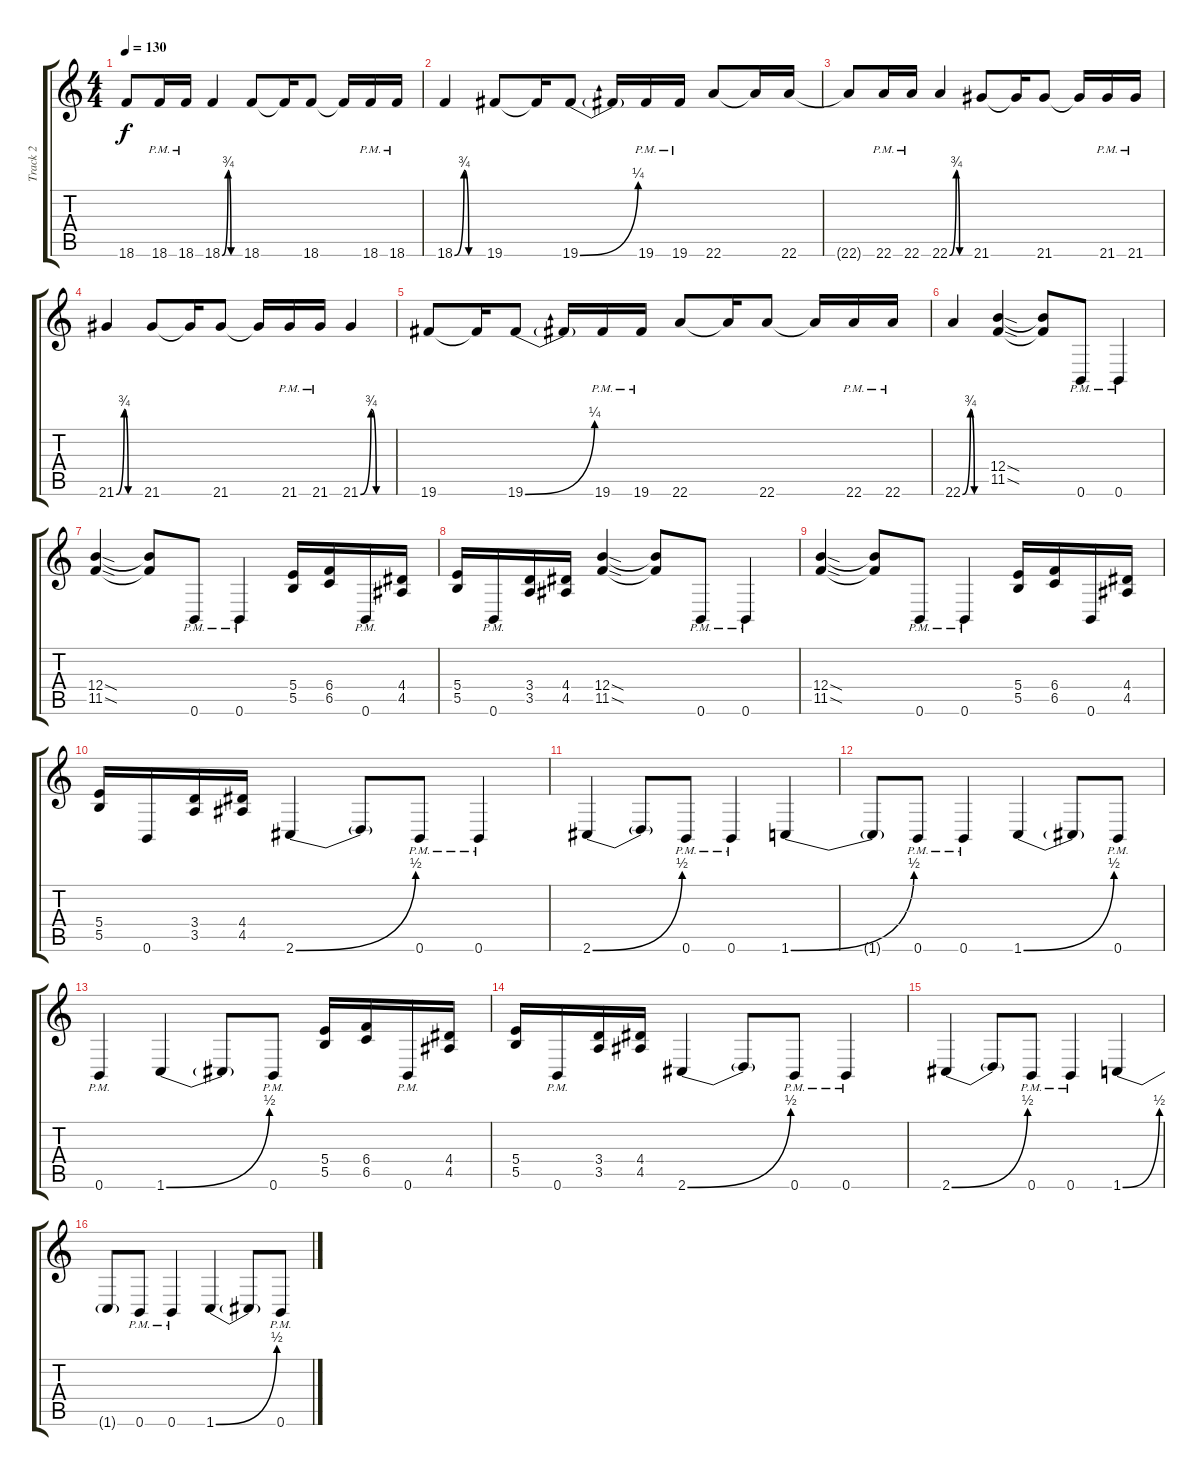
\track ("Track 2" "Track 2") {instrument overdrivenguitar}
\staff {score tabs}
\tuning (Db4 Ab3 E3 B2 Gb2 B1) {hide}
\ts (4 4)
\tempo 130
\clef g2
\ks c
18.6{t}.8{dy f} 18.6{pm}.16 18.6{pm}.16 18.6{be (custom 0 0 20 3 30 0 60 0)}.4 18.6.8 18.6{t}.16 18.6.8 18.6{t}.16 18.6{pm}.16 18.6{pm}.16 |
18.6{be (custom 0 0 20 3 30 0 60 0)}.4 19.6.8 19.6{t}.16 19.6{be (bend 0 0 60 1)}.8 19.6{t}.16 19.6{pm}.16 19.6{pm}.16 22.6.8 22.6{t}.16 22.6.16 |
22.6{t}.8 22.6{pm}.16 22.6{pm}.16 22.6{be (custom 0 0 20 3 30 0 60 0)}.4 21.6.8 21.6{t}.16 21.6.8 21.6{t}.16 21.6{pm}.16 21.6{pm}.16 |
21.6{be (custom 0 0 20 3 30 0 60 0)}.4 21.6.8 21.6{t}.16 21.6.8 21.6{t}.16 21.6{pm}.16 21.6{pm}.16 21.6{be (custom 0 0 20 3 30 0 60 0)}.4 |
19.6.8 19.6{t}.16 19.6{be (bend 0 0 60 1)}.8 19.6{t}.16 19.6{pm}.16 19.6{pm}.16 22.6.8 22.6{t}.16 22.6.8 22.6{t}.16 22.6{pm}.16 22.6{pm}.16 |
22.6{be (custom 0 0 20 3 30 0 60 0)}.4 (12.4{sod} 11.5{sod}).4 (12.4{t} 11.5{t}).8 0.6{pm}.8 0.6{pm}.4 |
(12.4{sod} 11.5{sod}).4 (12.4{t} 11.5{t}).8 0.6{pm}.8 0.6{pm}.4 (5.4 5.5).16 (6.4 6.5).16 0.6{pm}.16 (4.4 4.5).16 |
(5.4 5.5).16 0.6{pm}.16 (3.4 3.5).16 (4.4 4.5).16 (12.4{sod} 11.5{sod}).4 (12.4{t} 11.5{t}).8 0.6{pm}.8 0.6{pm}.4 |
(12.4{sod} 11.5{sod}).4 (12.4{t} 11.5{t}).8 0.6{pm}.8 0.6{pm}.4 (5.4 5.5).16 (6.4 6.5).16 0.6.16 (4.4 4.5).16 |
(5.4 5.5).16 0.6.16 (3.4 3.5).16 (4.4 4.5).16 2.6{be (bend 0 0 60 2)}.4 2.6{t}.8 0.6{pm}.8 0.6{pm}.4 |
2.6{be (bend 0 0 60 2)}.4 2.6{t}.8 0.6{pm}.8 0.6{pm}.4 1.6{be (bend 0 0 60 2)}.4 |
1.6{t}.8 0.6{pm}.8 0.6{pm}.4 1.6{be (bend 0 0 60 2)}.4 1.6{t}.8 0.6{pm}.8 |
0.6{pm}.4 1.6{be (bend 0 0 60 2)}.4 1.6{t}.8 0.6{pm}.8 (5.4 5.5).16 (6.4 6.5).16 0.6{pm}.16 (4.4 4.5).16 |
(5.4 5.5).16 0.6{pm}.16 (3.4 3.5).16 (4.4 4.5).16 2.6{be (bend 0 0 60 2)}.4 2.6{t}.8 0.6{pm}.8 0.6{pm}.4 |
2.6{be (bend 0 0 60 2)}.4 2.6{t}.8 0.6{pm}.8 0.6{pm}.4 1.6{be (bend 0 0 60 2)}.4 |
1.6{t}.8 0.6{pm}.8 0.6{pm}.4 1.6{be (bend 0 0 60 2)}.4 1.6{t}.8 0.6{pm}.8
